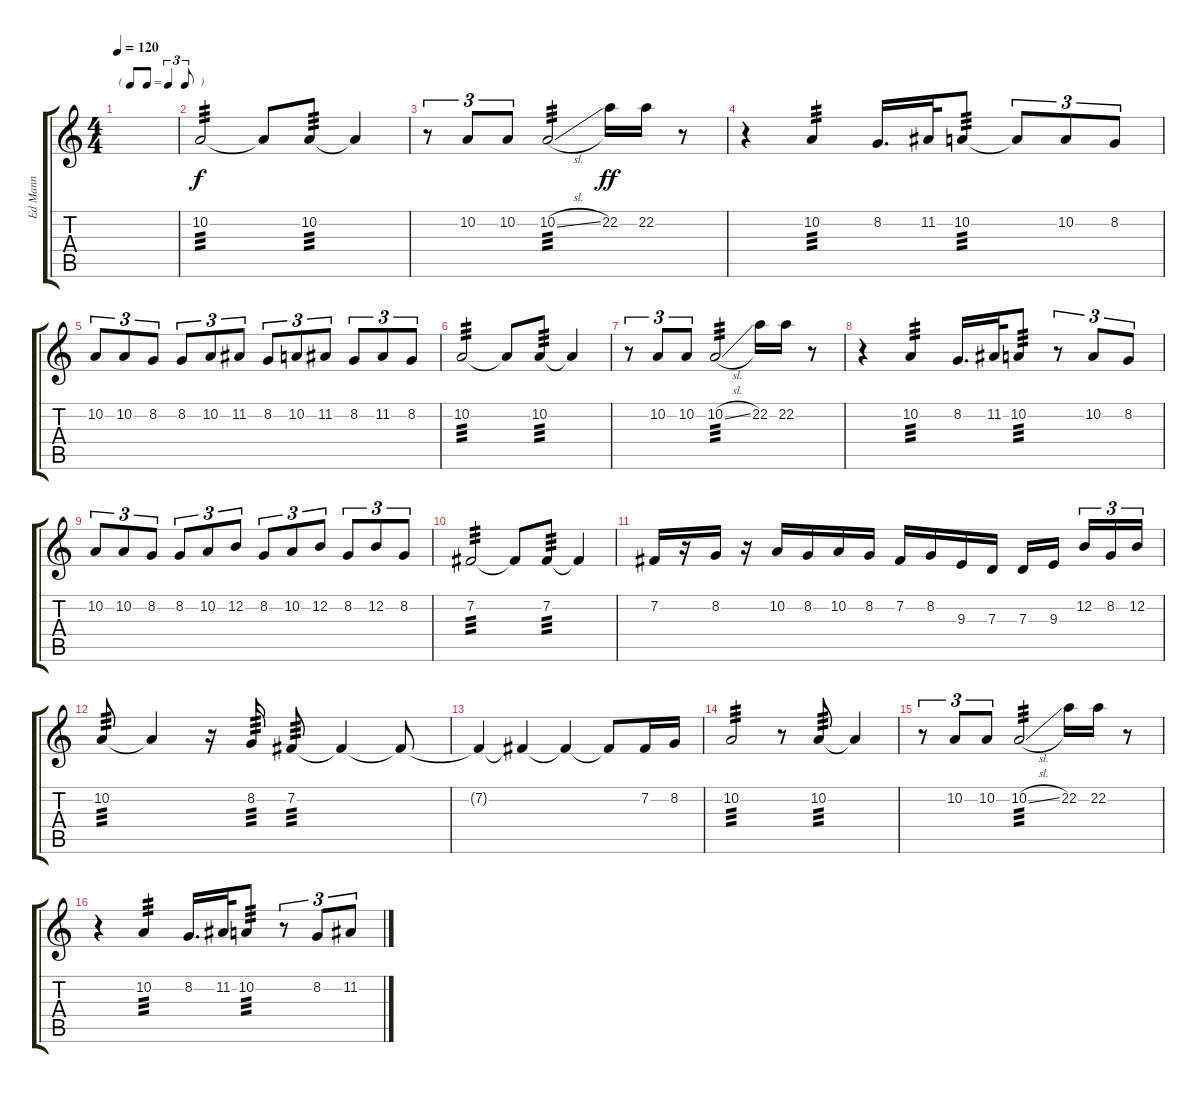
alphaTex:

\track ("Ed Mann" "Ed Mann") {instrument marimba bank 255}
\staff {score tabs}
\tuning (E4 B3 G3 D3 A2 E2) {hide}
\ts (4 4)
\tf triplet8th
\tempo 120
\clef g2
\ks c
|
10.2.2{tp 3} 10.2{t}.8 10.2.8{tp 3} 10.2{t}.4 |
r.8{tu (3 2)} 10.2.8{tu (3 2)} 10.2.8{tu (3 2)} 10.2{sl}.2{tp 3 dy f} 22.2.16{dy ff} 22.2.16 r.8 |
r.4 10.2.4{tp 3} 8.2.16{d} 11.2.32 10.2.8{tp 3} 10.2{t}.8{tu (3 2)} 10.2.8{tu (3 2)} 8.2.8{tu (3 2)} |
10.2.8{tu (3 2)} 10.2.8{tu (3 2)} 8.2.8{tu (3 2)} 8.2.8{tu (3 2)} 10.2.8{tu (3 2)} 11.2.8{tu (3 2)} 8.2.8{tu (3 2)} 10.2.8{tu (3 2)} 11.2.8{tu (3 2)} 8.2.8{tu (3 2)} 11.2.8{tu (3 2)} 8.2.8{tu (3 2)} |
10.2.2{tp 3} 10.2{t}.8 10.2.8{tp 3} 10.2{t}.4 |
r.8{tu (3 2)} 10.2.8{tu (3 2)} 10.2.8{tu (3 2)} 10.2{sl}.2{tp 3} 22.2.16 22.2.16 r.8 |
r.4 10.2.4{tp 3} 8.2.16{d} 11.2.32 10.2.8{tp 3} r.8{tu (3 2)} 10.2.8{tu (3 2)} 8.2.8{tu (3 2)} |
10.2.8{tu (3 2)} 10.2.8{tu (3 2)} 8.2.8{tu (3 2)} 8.2.8{tu (3 2)} 10.2.8{tu (3 2)} 12.2.8{tu (3 2)} 8.2.8{tu (3 2)} 10.2.8{tu (3 2)} 12.2.8{tu (3 2)} 8.2.8{tu (3 2)} 12.2.8{tu (3 2)} 8.2.8{tu (3 2)} |
7.2.2{tp 3} 7.2{t}.8 7.2.8{tp 3} 7.2{t}.4 |
7.2.16 r.16 8.2.16 r.16 10.2.16 8.2.16 10.2.16 8.2.16 7.2.16 8.2.16 9.3.16 7.3.16 7.3.16 9.3.16{beam splitsecondary} 12.2.16{tu (3 2)} 8.2.16{tu (3 2)} 12.2.16{tu (3 2)} |
10.2.8{tp 3} 10.2{t}.4 r.16 8.2.16{tp 3} 7.2.8{tp 3} 7.2{t}.4 7.2{t}.8 |
7.2{t}.4 7.2{t}.4 7.2{t}.4 7.2{t}.8 7.2.16 8.2.16 |
10.2.2{tp 3} r.8 10.2.8{tp 3} 10.2{t}.4 |
r.8{tu (3 2)} 10.2.8{tu (3 2)} 10.2.8{tu (3 2)} 10.2{sl}.2{tp 3} 22.2.16 22.2.16 r.8 |
r.4 10.2.4{tp 3} 8.2.16{d} 11.2.32 10.2.8{tp 3} r.8{tu (3 2)} 8.2.8{tu (3 2)} 11.2.8{tu (3 2)}
